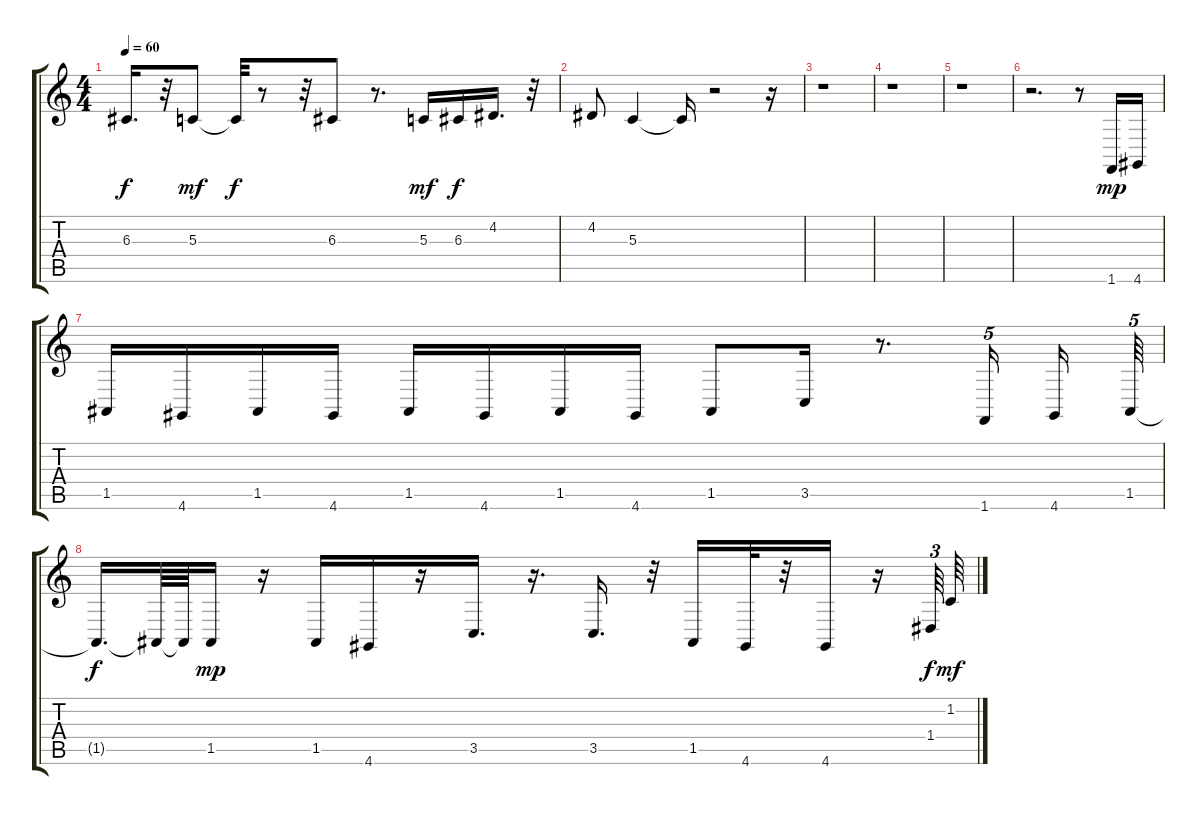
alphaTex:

\track "" {instrument pad7halo}
\staff {score tabs}
\tuning (E4 B3 G3 D3 A2 E2) {hide}
\ts (4 4)
\tempo 60
\clef g2
\ks c
6.3.16{d dy f} r.32 5.3.8{dy mf} 5.3{t}.32{dy f} r.8 r.32 6.3.8 r.8{d} 5.3.16{dy mf} 6.3.16{dy f} 4.2.16{d} r.32 |
4.2.8 5.3.4 5.3{t}.16 r.2 r.16 |
r.1 |
r.1 |
r.1 |
r.2{d} r.8 1.6.16{dy mp} 4.6.16 |
1.5.16 4.6.16 1.5.16 4.6.16 1.5.16 4.6.16 1.5.16 4.6.16 1.5.8 3.5.16 r.8{d} 1.6.16{tu (5 4)} 4.6.16 1.5.64{tu (5 4)} |
1.5{t}.16{d dy f} 1.5{t}.64 1.5{t}.64 1.5.16{dy mp} r.16 1.5.16 4.6.16 r.16 3.5.16{d} r.16{d} 3.5.16{d} r.32 1.5.16 4.6.32 r.32 4.6.16 r.16 1.4.64{tu (3 2) dy f} 1.2.64{dy mf}
